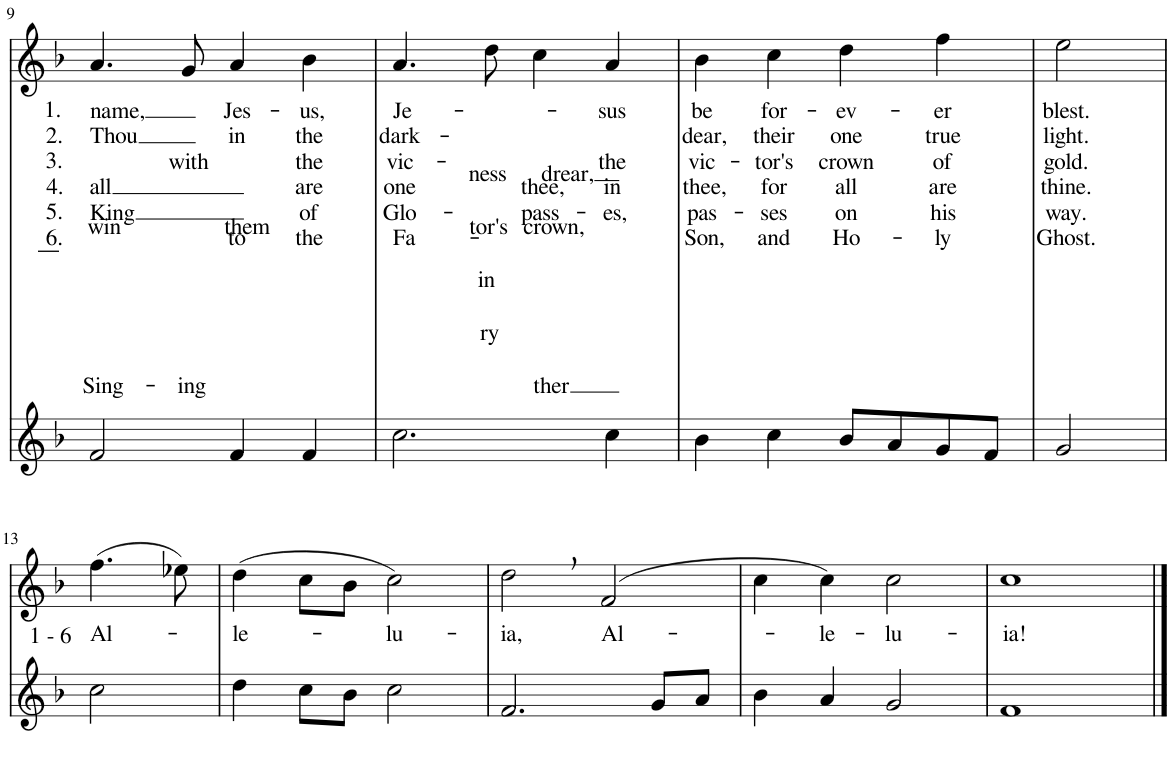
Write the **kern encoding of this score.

**kern	**kern	**text	**text	**text	**text	**text	**text
*part1	*part1	*part1	*part1	*part1	*part1	*part1	*part1
*staff2	*staff1	*staff1	*staff1	*staff1	*staff1	*staff1	*staff1
*I"Piano	*	*	*	*	*	*	*
*I'Pno.	*	*	*	*	*	*	*
!!LO:PB:g=z
*clefG2	*clefG2	*	*	*	*	*	*
*k[b-]	*k[b-]	*	*	*	*	*	*
*M4/4	*M4/4	*	*	*	*	*	*
=9	=9	=9	=9	=9	=9	=9	=9
!	!LO:TX:b:t=1.	!	!	!	!	!	!
!	!LO:TX:b:t=2.	!	!	!	!	!	!
!	!LO:TX:b:t=3.	!	!	!	!	!	!
!	!LO:TX:b:t=4.	!	!	!	!	!	!
!	!LO:TX:b:t=5.	!	!	!	!	!	!
!	!LO:TX:b:t=6.	!	!	!	!	!	!
!	!LO:TX:b:t=—	!	!	!	!	!	!
!	!	!LO:LY:b	!LO:LY:b	!LO:LY:b	!LO:LY:b	!LO:LY:b	!LO:LY:b
2f/	4.a/	name,	Thou	win	all	King	Sing-
!	!	!	!	!LO:LY:b	!	!	!LO:LY:b
.	8g/	.	.	with	.	.	-ing
!	!	!LO:LY:b	!LO:LY:b	!LO:LY:b	!	!	!LO:LY:b
4f/	4a/	Jes-	in	them	.	.	to
!	!	!LO:LY:b	!LO:LY:b	!LO:LY:b	!LO:LY:b	!LO:LY:b	!LO:LY:b
4f/	4b-\	-us,	the	the	are	of	the
=10	=10	=10	=10	=10	=10	=10	=10
!	!	!LO:LY:b	!LO:LY:b	!LO:LY:b	!LO:LY:b	!LO:LY:b	!LO:LY:b
2.cc\	4.a/	Je-	dark-	vic-	one	Glo-	Fa-
!	!	!	!LO:LY:b	!LO:LY:b	!LO:LY:b	!LO:LY:b	!
.	8dd\	.	-ness	-tor's	in	-ry	.
!	!	!	!LO:LY:b	!LO:LY:b	!LO:LY:b	!LO:LY:b	!LO:LY:b
.	4cc\	.	drear,	crown,	thee,	pass-	-ther
!	!	!LO:LY:b	!	!LO:LY:b	!LO:LY:b	!LO:LY:b	!
4cc\	4a/	-sus	.	the	in	-es,	.
=11	=11	=11	=11	=11	=11	=11	=11
!	!	!LO:LY:b	!LO:LY:b	!LO:LY:b	!LO:LY:b	!LO:LY:b	!LO:LY:b
4b-\	4b-\	be	dear,	vic-	thee,	pas-	Son,
!	!	!LO:LY:b	!LO:LY:b	!LO:LY:b	!LO:LY:b	!LO:LY:b	!LO:LY:b
4cc\	4cc\	for-	their	-tor's	for	-ses	and
!	!	!LO:LY:b	!LO:LY:b	!LO:LY:b	!LO:LY:b	!LO:LY:b	!LO:LY:b
8b-/L	4dd\	-ev-	one	crown	all	on	Ho-
8a/	.	.	.	.	.	.	.
!	!	!LO:LY:b	!LO:LY:b	!LO:LY:b	!LO:LY:b	!LO:LY:b	!LO:LY:b
8g/	4ff\	-er	true	of	are	his	-ly
8f/J	.	.	.	.	.	.	.
=12	=12	=12	=12	=12	=12	=12	=12
!	!	!LO:LY:b	!LO:LY:b	!LO:LY:b	!LO:LY:b	!LO:LY:b	!LO:LY:b
2g/	2ee\	blest.	light.	gold.	thine.	way.	Ghost.
!!LO:LB:g=z
=13	=13	=13	=13	=13	=13	=13	=13
!	!LO:TX:b:t=1 - 6	!	!	!	!	!	!
!	!	!LO:LY:b	!	!	!	!	!
2cc\	(4.ff\	Al-	.	.	.	.	.
.	8ee-X\)	.	.	.	.	.	.
=14	=14	=14	=14	=14	=14	=14	=14
!	!	!LO:LY:b	!	!	!	!	!
4dd\	(4dd\	-le-	.	.	.	.	.
8cc\L	8cc\L	.	.	.	.	.	.
8b-\J	8b-\J	.	.	.	.	.	.
!	!	!LO:LY:b	!	!	!	!	!
2cc\	2cc\)	-lu-	.	.	.	.	.
=15	=15	=15	=15	=15	=15	=15	=15
!	!	!LO:LY:b	!	!	!	!	!
2.f/	2dd,\	-ia,	.	.	.	.	.
!	!	!LO:LY:b	!	!	!	!	!
.	(>2f/	Al-	.	.	.	.	.
8g/L	.	.	.	.	.	.	.
8a/J	.	.	.	.	.	.	.
=16	=16	=16	=16	=16	=16	=16	=16
4b-\	4cc\	.	.	.	.	.	.
!	!	!LO:LY:b	!	!	!	!	!
4a/	4cc\)	-le-	.	.	.	.	.
!	!	!LO:LY:b	!	!	!	!	!
2g/	2cc\	-lu-	.	.	.	.	.
=17	=17	=17	=17	=17	=17	=17	=17
!	!	!LO:LY:b	!	!	!	!	!
1f	1cc	-ia!	.	.	.	.	.
==	==	==	==	==	==	==	==
*-	*-	*-	*-	*-	*-	*-	*-
